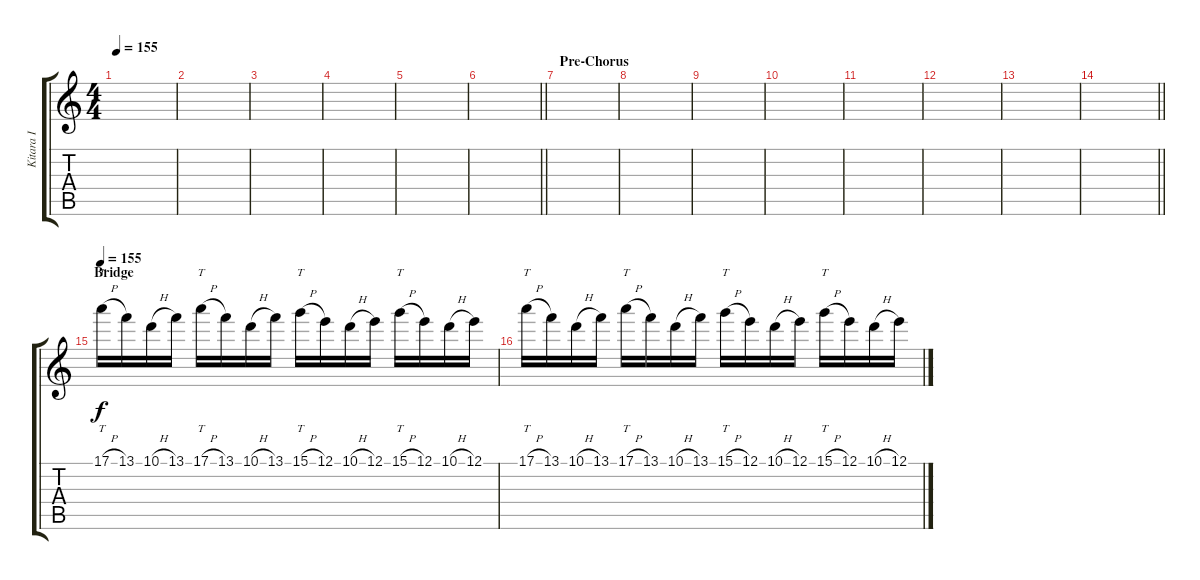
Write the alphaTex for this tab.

\track ("Kitara I" "Kitara I") {instrument overdrivenguitar}
\staff {score tabs}
\tuning (E4 B3 G3 D3 A2 E2) {hide}
\ts (4 4)
\tempo 155
\clef g2
\ks c
|
|
|
|
|
\barLineRight lightlight
|
\section ("" "Pre-Chorus")
|
|
|
|
|
|
|
\barLineRight lightlight
|
\section ("" "Bridge")
\tempo 155
17.1{h}.16{tt} 13.1.16 10.1{h}.16 13.1.16 17.1{h}.16{tt} 13.1.16 10.1{h}.16 13.1.16 15.1{h}.16{tt} 12.1.16 10.1{h}.16 12.1.16 15.1{h}.16{tt} 12.1.16 10.1{h}.16 12.1.16 |
17.1{h}.16{tt} 13.1.16 10.1{h}.16 13.1.16 17.1{h}.16{tt} 13.1.16 10.1{h}.16 13.1.16 15.1{h}.16{tt} 12.1.16 10.1{h}.16 12.1.16 15.1{h}.16{tt} 12.1.16 10.1{h}.16 12.1{sl}.16
